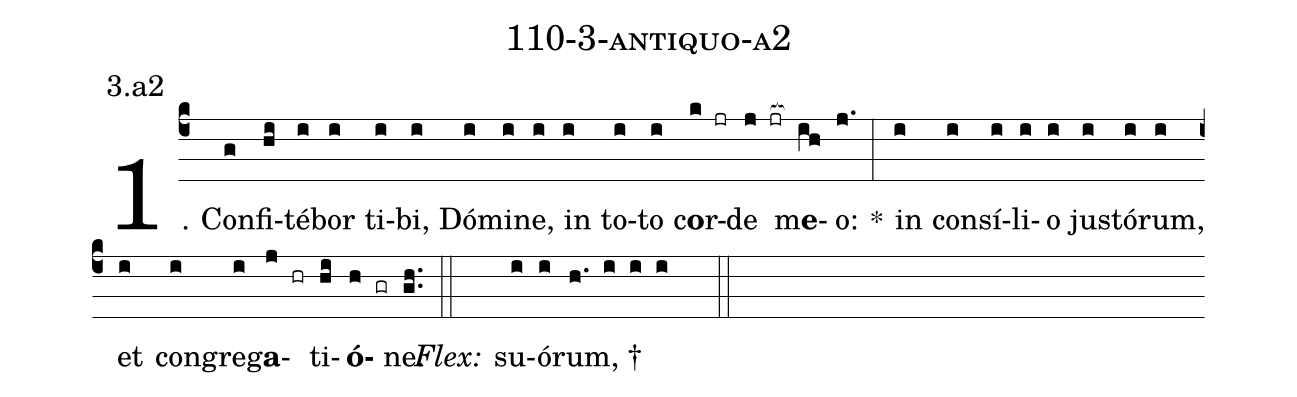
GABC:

name: 110-3-antiquo-a2;
annotation: 3.a2;
%%
(c4)1. Con(g)fi(hi)té(i)bor(i) ti(i)bi,(i) Dó(i)mi(i)ne,(i) in(i) to(i)to(i) c<b>o</b>r(k jr)de(j jr[ocb:1{]) m<b>e</b>(ih[ocb:0}])o:(j.) *(:) in(i) con(i)sí(i)li(i)o(i) jus(i)tó(i)rum,(i) et(i) con(i)gre(i)g<b>a</b>(j hr)ti(hi)<b>ó</b>(h gr)ne.(gh..) (::)
<i>Flex:</i>()  su(i)ó(i)rum, †(h. i i i  ::)
